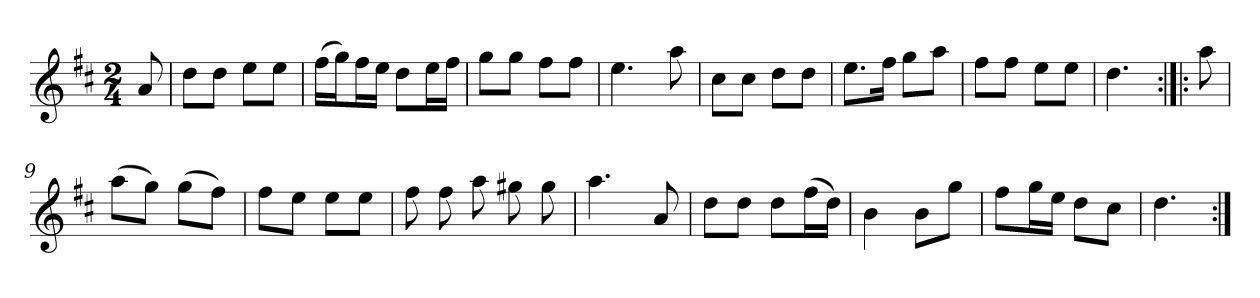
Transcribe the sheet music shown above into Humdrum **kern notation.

**kern
*part1
*staff1
*clefG2
*k[f#c#]
*D:
*M2/4
*MM120
=
8a
=1
8dd\L
8dd\J
8ee\L
8ee\J
=2
(16ff#\LL
16gg\J)
16ff#\L
16ee\JJ
8dd\L
16ee\L
16ff#\JJ
=3
8gg\L
8gg\J
8ff#\L
8ff#\J
=4
4.ee
8aa
=5
8cc#\L
8cc#\J
8dd\L
8dd\J
=6
8.ee\L
16ff#\Jk
8gg\L
8aa\J
=7
8ff#\L
8ff#\J
8ee\L
8ee\J
=8
4.dd
=:|!|:
8aa
=9
(8aa\L
8gg\J)
(8gg\L
8ff#\J)
=10
8ff#\L
8ee\J
8ee\L
8ee\J
=11
8ff#
8ff#
8aa
8gg#X
8gg#
=12
4.aa
8a
=13
8dd\L
8dd\J
8dd\L
(16ff#\L
16dd\JJ)
=14
4b
8b\L
8gg\J
=15
8ff#\L
16gg\L
16ee\JJ
8dd\L
8cc#\J
=16
4.dd
=:|!
*-
